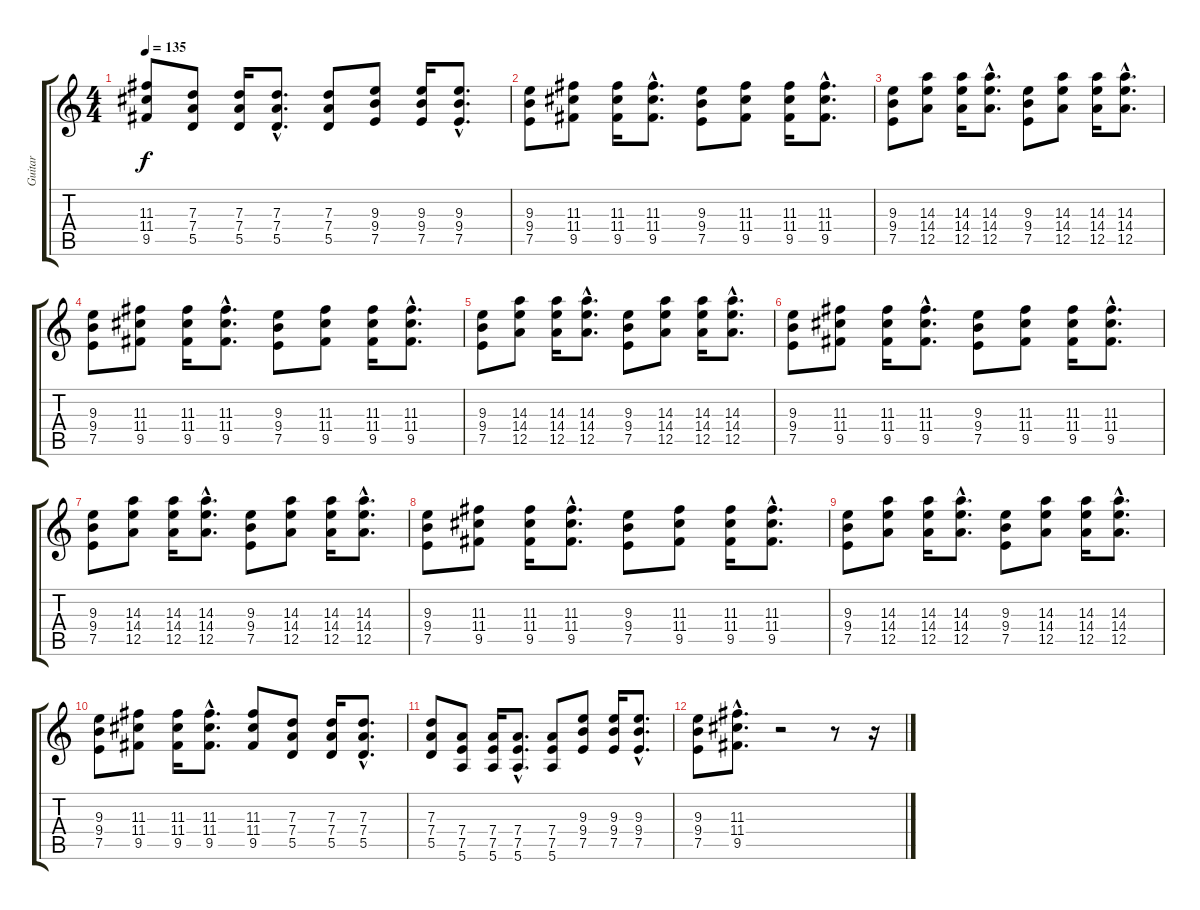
\track ("Guitar" "Guitar") {instrument distortionguitar}
\staff {score tabs}
\tuning (E4 B3 G3 D3 A2 E2) {hide}
\ts (4 4)
\tempo 135
\clef g2
\ks c
(11.3 11.4 9.5).8{dy f} (7.3 7.4 5.5).8 (7.3 7.4 5.5).16 (7.3{hac} 7.4{hac} 5.5{hac}).8{d} (7.3 7.4 5.5).8 (9.3 9.4 7.5).8 (9.3 9.4 7.5).16 (9.3{hac} 9.4{hac} 7.5{hac}).8{d} |
(9.3 9.4 7.5).8 (11.3 11.4 9.5).8 (11.3 11.4 9.5).16 (11.3{hac} 11.4{hac} 9.5{hac}).8{d} (9.3 9.4 7.5).8 (11.3 11.4 9.5).8 (11.3 11.4 9.5).16 (11.3{hac} 11.4{hac} 9.5{hac}).8{d} |
(9.3 9.4 7.5).8 (14.3 14.4 12.5).8 (14.3 14.4 12.5).16 (14.3{hac} 14.4{hac} 12.5{hac}).8{d} (9.3 9.4 7.5).8 (14.3 14.4 12.5).8 (14.3 14.4 12.5).16 (14.3{hac} 14.4{hac} 12.5{hac}).8{d} |
(9.3 9.4 7.5).8 (11.3 11.4 9.5).8 (11.3 11.4 9.5).16 (11.3{hac} 11.4{hac} 9.5{hac}).8{d} (9.3 9.4 7.5).8 (11.3 11.4 9.5).8 (11.3 11.4 9.5).16 (11.3{hac} 11.4{hac} 9.5{hac}).8{d} |
(9.3 9.4 7.5).8 (14.3 14.4 12.5).8 (14.3 14.4 12.5).16 (14.3{hac} 14.4{hac} 12.5{hac}).8{d} (9.3 9.4 7.5).8 (14.3 14.4 12.5).8 (14.3 14.4 12.5).16 (14.3{hac} 14.4{hac} 12.5{hac}).8{d} |
(9.3 9.4 7.5).8 (11.3 11.4 9.5).8 (11.3 11.4 9.5).16 (11.3{hac} 11.4{hac} 9.5{hac}).8{d} (9.3 9.4 7.5).8 (11.3 11.4 9.5).8 (11.3 11.4 9.5).16 (11.3{hac} 11.4{hac} 9.5{hac}).8{d} |
(9.3 9.4 7.5).8 (14.3 14.4 12.5).8 (14.3 14.4 12.5).16 (14.3{hac} 14.4{hac} 12.5{hac}).8{d} (9.3 9.4 7.5).8 (14.3 14.4 12.5).8 (14.3 14.4 12.5).16 (14.3{hac} 14.4{hac} 12.5{hac}).8{d} |
(9.3 9.4 7.5).8 (11.3 11.4 9.5).8 (11.3 11.4 9.5).16 (11.3{hac} 11.4{hac} 9.5{hac}).8{d} (9.3 9.4 7.5).8 (11.3 11.4 9.5).8 (11.3 11.4 9.5).16 (11.3{hac} 11.4{hac} 9.5{hac}).8{d} |
(9.3 9.4 7.5).8 (14.3 14.4 12.5).8 (14.3 14.4 12.5).16 (14.3{hac} 14.4{hac} 12.5{hac}).8{d} (9.3 9.4 7.5).8 (14.3 14.4 12.5).8 (14.3 14.4 12.5).16 (14.3{hac} 14.4{hac} 12.5{hac}).8{d} |
(9.3 9.4 7.5).8 (11.3 11.4 9.5).8 (11.3 11.4 9.5).16 (11.3{hac} 11.4{hac} 9.5{hac}).8{d} (11.3 11.4 9.5).8 (7.3 7.4 5.5).8 (7.3 7.4 5.5).16 (7.3{hac} 7.4{hac} 5.5{hac}).8{d} |
(7.3 7.4 5.5).8 (7.4 7.5 5.6).8 (7.4 7.5 5.6).16 (7.4{hac} 7.5{hac} 5.6{hac}).8{d} (7.4 7.5 5.6).8 (9.3 9.4 7.5).8 (9.3 9.4 7.5).16 (9.3{hac} 9.4{hac} 7.5{hac}).8{d} |
(9.3 9.4 7.5).8 (11.3{hac} 11.4{hac} 9.5{hac}).8{d} r.2 r.8 r.16
